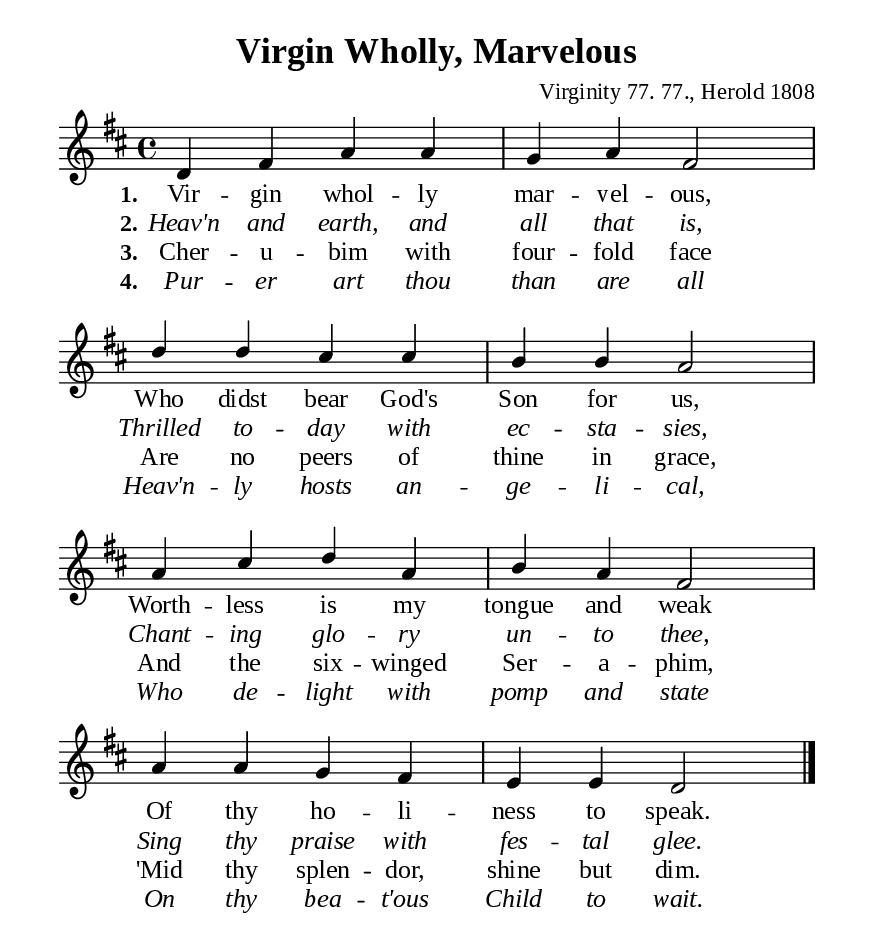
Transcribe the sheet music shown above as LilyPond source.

\version "2.18.2"

\header {
  title = "Virgin Wholly, Marvelous"
  composer = "Virginity 77. 77., Herold 1808"
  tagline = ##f
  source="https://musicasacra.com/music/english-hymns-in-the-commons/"
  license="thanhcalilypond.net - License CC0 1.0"
}

global= {
  \key d \major
  \time 4/4
  \override Score.BarNumber.break-visibility = ##(#f #f #f)
  \override Lyrics.LyricSpace.minimum-distance = #3.0
}

\paper {
  #(set-paper-size "a5")
  top-margin = 10\mm
  bottom-marign = 10\mm
  left-margin = 10\mm
  right-margin = 10\mm
  indent = #0
  #(define fonts
	 (make-pango-font-tree "Liberation Serif"
	 		       "Liberation Serif"
			       "Liberation Serif"
			       (/ 20 20)))
  system-system-spacing = #'((basic-distance . 3) (padding . 3))
}

printItalic = \with {
  \override LyricText.font-shape = #'italic
}

% Verse music
musicVerseSoprano = \relative c' {
  %{	01	%} d4 fis a a |
  %{	02	%} g a fis2 |
  %{	03	%} d'4 d cis cis |
  %{	04	%} b b a2 |
  %{	05	%} a4 cis d a |
  %{	06	%} b a fis2 |
  %{	07	%} a4 a g fis |
  %{	08	%} e e d2 \bar "|."
}

% Verse lyrics
verseOne = \lyricmode {
  \set stanza = #"1."
  Vir -- gin whol -- ly mar -- vel -- ous,
  Who didst bear God's Son for us,
  Worth -- less is my tongue and weak
  Of thy ho -- li -- ness to speak.
}

verseTwo = \lyricmode {
  \set stanza = #"2."
  Heav'n and earth, and all that is,
  Thrilled to -- day with ec -- sta -- sies,
  Chant -- ing glo -- ry un -- to thee,
  Sing thy praise with fes -- tal glee.
}

verseThree = \lyricmode {
  \set stanza = #"3."
  Cher -- u -- bim with four -- fold face
  Are no peers of thine in grace,
  And the six -- winged Ser -- a -- phim,
  'Mid thy splen -- dor, shine but dim.
}

verseFour = \lyricmode {
  \set stanza = #"4."
  Pur -- er art thou than are all
  Heav'n -- ly hosts an -- ge -- li -- cal,
  Who de -- light with pomp and state
  On thy bea -- t'ous Child to wait.
}

% Layout
\score {
    \new ChoirStaff <<
      \new Staff <<
        \clef "treble"
        \new Voice = "sopranos" { \global \stemUp \slurUp \musicVerseSoprano }
      >>
      \new Lyrics \lyricsto sopranos \verseOne
      \new Lyrics \printItalic \lyricsto sopranos \verseTwo
      \new Lyrics \lyricsto sopranos \verseThree
      \new Lyrics \printItalic \lyricsto sopranos \verseFour
    >>
}
